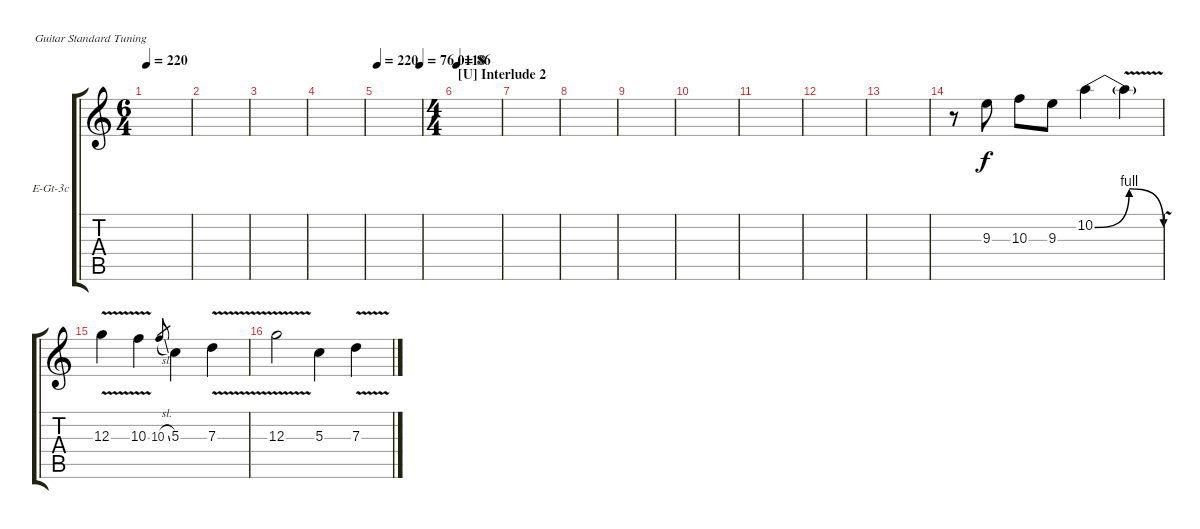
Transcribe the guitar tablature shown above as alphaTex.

\defaultSystemsLayout 4
\bracketExtendMode groupsimilarinstruments
\firstSystemTrackNameOrientation horizontal
\otherSystemsTrackNameOrientation horizontal
\track ("Electric Guitar 3c" "E-Gt-3c") {instrument distortionguitar}
\staff {score tabs}
\tuning (E4 B3 G3 D3 A2 E2)
\ts (6 4)
\tempo 220
\clef g2
\ks c
|
|
|
|
\tempo 220
\tempo (76.0118 0.975)
|
\ts (4 4)
\section ("U" "Interlude 2")
\tempo 86
|
|
|
|
|
|
|
|
r.8 9.3.8 10.3.8 9.3.8 10.2{be (bendrelease 0 0 10.2 4 36.6 4 59.4 0)}.4 10.2{v t}.4 |
12.3{v}.4 10.3{v}.4 10.3{sl}.8{gr} 5.3.4 7.3{v}.4 |
12.3{v}.2 5.3.4 7.3{v}.4
